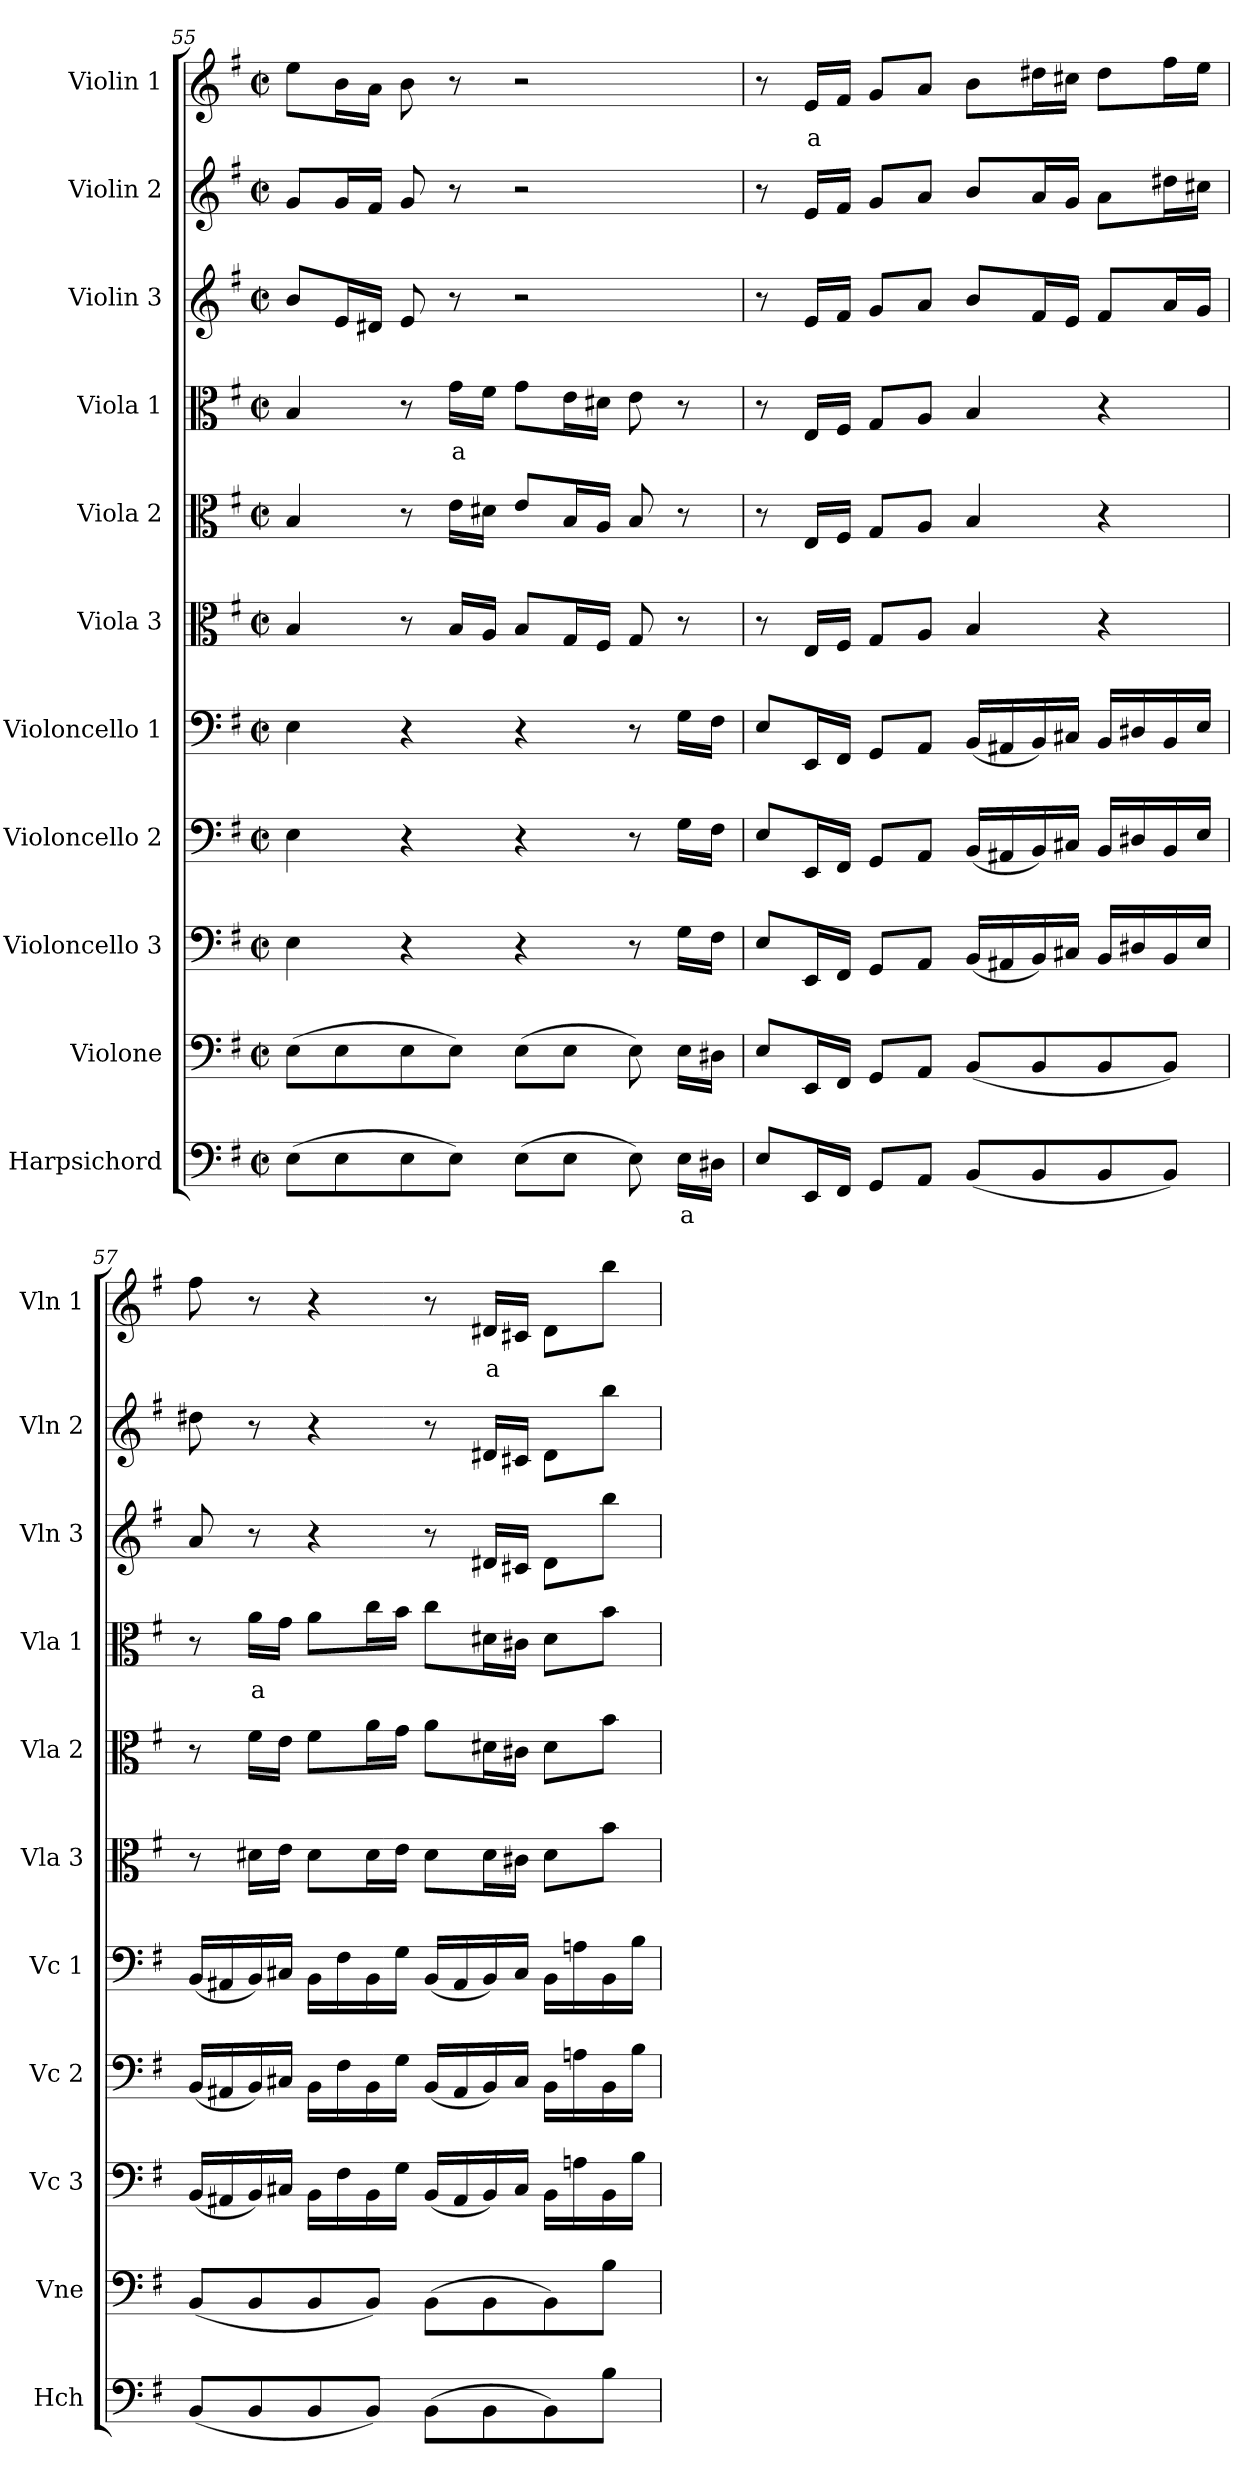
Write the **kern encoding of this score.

**kern	**text	**kern	**kern	**kern	**kern	**kern	**kern	**kern	**text	**kern	**kern	**kern	**text
*part11	*part11	*part10	*part9	*part8	*part7	*part6	*part5	*part4	*part4	*part3	*part2	*part1	*part1
*staff11	*staff11	*staff10	*staff9	*staff8	*staff7	*staff6	*staff5	*staff4	*staff4	*staff3	*staff2	*staff1	*staff1
*I"Harpsichord	*	*I"Violone	*I"Violoncello 3	*I"Violoncello 2	*I"Violoncello 1	*I"Viola 3	*I"Viola 2	*I"Viola 1	*	*I"Violin 3	*I"Violin 2	*I"Violin 1	*
*I'Hch	*	*I'Vne	*I'Vc 3	*I'Vc 2	*I'Vc 1	*I'Vla 3	*I'Vla 2	*I'Vla 1	*	*I'Vln 3	*I'Vln 2	*I'Vln 1	*
!!LO:PB:g=z
*clefF4	*	*clefF4	*clefF4	*clefF4	*clefF4	*clefC3	*clefC3	*clefC3	*	*clefG2	*clefG2	*clefG2	*
*	*	*ITrd7c12	*	*	*	*	*	*	*	*	*	*	*
*k[f#]	*	*k[f#]	*k[f#]	*k[f#]	*k[f#]	*k[f#]	*k[f#]	*k[f#]	*	*k[f#]	*k[f#]	*k[f#]	*
*M4/4	*	*M4/4	*M4/4	*M4/4	*M4/4	*M4/4	*M4/4	*M4/4	*	*M4/4	*M4/4	*M4/4	*
*met(c|)	*	*met(c|)	*met(c|)	*met(c|)	*met(c|)	*met(c|)	*met(c|)	*met(c|)	*	*met(c|)	*met(c|)	*met(c|)	*
=55	=55	=55	=55	=55	=55	=55	=55	=55	=55	=55	=55	=55	=55
(8E\L	.	(8EE\L	4E\	4E\	4E\	4B/	4B/	4B/	.	8b/L	8g/L	8ee\L	.
8E\	.	8EE\	.	.	.	.	.	.	.	16e/L	16g/L	16b\L	.
.	.	.	.	.	.	.	.	.	.	16d#X/JJ	16f#/JJ	16a\JJ	.
8E\	.	8EE\	4r	4r	4r	8r	8r	8r	.	8e/	8g/	8b\	.
!	!	!	!	!	!	!	!	!	!LO:LY:b:color=#FF0000	!	!	!	!
8E\J)	.	8EE\J)	.	.	.	16B/LL	16e\LL	16g\LL	a	8r	8r	8r	.
.	.	.	.	.	.	16A/JJ	16d#X\JJ	16f#\JJ	.	.	.	.	.
(8E\L	.	(8EE\L	4r	4r	4r	8B/L	8e/L	8g\L	.	2r	2r	2r	.
8E\J	.	8EE\J	.	.	.	16G/L	16B/L	16e\L	.	.	.	.	.
.	.	.	.	.	.	16F#/JJ	16A/JJ	16d#X\JJ	.	.	.	.	.
8E\)	.	8EE\)	8r	8r	8r	8G/	8B/	8e\	.	.	.	.	.
!	!LO:LY:b:color=#FF0000	!	!	!	!	!	!	!	!	!	!	!	!
16E\LL	a	16EE\LL	16G\LL	16G\LL	16G\LL	8r	8r	8r	.	.	.	.	.
16D#X\JJ	.	16DD#X\JJ	16F#\JJ	16F#\JJ	16F#\JJ	.	.	.	.	.	.	.	.
=56	=56	=56	=56	=56	=56	=56	=56	=56	=56	=56	=56	=56	=56
8E/L	.	8EE/L	8E/L	8E/L	8E/L	8r	8r	8r	.	8r	8r	8r	.
!	!	!	!	!	!	!	!	!	!	!	!	!	!LO:LY:b:color=#FF0000
16EE/L	.	16EEE/L	16EE/L	16EE/L	16EE/L	16E/LL	16E/LL	16E/LL	.	16e/LL	16e/LL	16e/LL	a
16FF#/JJ	.	16FFF#/JJ	16FF#/JJ	16FF#/JJ	16FF#/JJ	16F#/JJ	16F#/JJ	16F#/JJ	.	16f#/JJ	16f#/JJ	16f#/JJ	.
8GG/L	.	8GGG/L	8GG/L	8GG/L	8GG/L	8G/L	8G/L	8G/L	.	8g/L	8g/L	8g/L	.
8AA/J	.	8AAA/J	8AA/J	8AA/J	8AA/J	8A/J	8A/J	8A/J	.	8a/J	8a/J	8a/J	.
(8BB/L	.	(8BBB/L	(16BB/LL	(16BB/LL	(16BB/LL	4B/	4B/	4B/	.	8b/L	8b/L	8b\L	.
.	.	.	16AA#X/	16AA#X/	16AA#X/	.	.	.	.	.	.	.	.
8BB/	.	8BBB/	16BB/)	16BB/)	16BB/)	.	.	.	.	16f#/L	16a/L	16dd#X\L	.
.	.	.	16C#X/JJ	16C#X/JJ	16C#X/JJ	.	.	.	.	16e/JJ	16g/JJ	16cc#X\JJ	.
8BB/	.	8BBB/	16BB/LL	16BB/LL	16BB/LL	4r	4r	4r	.	8f#/L	8a\L	8dd#\L	.
.	.	.	16D#X/	16D#X/	16D#X/	.	.	.	.	.	.	.	.
8BB/J)	.	8BBB/J)	16BB/	16BB/	16BB/	.	.	.	.	16a/L	16dd#X\L	16ff#\L	.
.	.	.	16E/JJ	16E/JJ	16E/JJ	.	.	.	.	16g/JJ	16cc#X\JJ	16ee\JJ	.
=57	=57	=57	=57	=57	=57	=57	=57	=57	=57	=57	=57	=57	=57
(8BB/L	.	(8BBB/L	(16BB/LL	(16BB/LL	(16BB/LL	8r	8r	8r	.	8a/	8dd#X\	8ff#\	.
.	.	.	16AA#X/	16AA#X/	16AA#X/	.	.	.	.	.	.	.	.
!	!	!	!	!	!	!	!	!	!LO:LY:b:color=#FF0000	!	!	!	!
8BB/	.	8BBB/	16BB/)	16BB/)	16BB/)	16d#X\LL	16f#\LL	16a\LL	a	8r	8r	8r	.
.	.	.	16C#X/JJ	16C#X/JJ	16C#X/JJ	16e\JJ	16e\JJ	16g\JJ	.	.	.	.	.
8BB/	.	8BBB/	16BB\LL	16BB\LL	16BB\LL	8d#\L	8f#\L	8a\L	.	4r	4r	4r	.
.	.	.	16F#\	16F#\	16F#\	.	.	.	.	.	.	.	.
8BB/J)	.	8BBB/J)	16BB\	16BB\	16BB\	16d#\L	16a\L	16cc\L	.	.	.	.	.
.	.	.	16G\JJ	16G\JJ	16G\JJ	16e\JJ	16g\JJ	16b\JJ	.	.	.	.	.
(8BB\L	.	(8BBB\L	(16BB/LL	(16BB/LL	(16BB/LL	8d#\L	8a\L	8cc\L	.	8r	8r	8r	.
.	.	.	16AA#/	16AA#/	16AA#/	.	.	.	.	.	.	.	.
!	!	!	!	!	!	!	!	!	!	!	!	!	!LO:LY:b:color=#FF0000
8BB\	.	8BBB\	16BB/)	16BB/)	16BB/)	16d#\L	16d#X\L	16d#X\L	.	16d#X/LL	16d#X/LL	16d#X/LL	a
.	.	.	16C#/JJ	16C#/JJ	16C#/JJ	16c#X\JJ	16c#X\JJ	16c#X\JJ	.	16c#X/JJ	16c#X/JJ	16c#X/JJ	.
8BB\)	.	8BBB\)	16BB\LL	16BB\LL	16BB\LL	8d#\L	8d#\L	8d#\L	.	8d#\L	8d#\L	8d#\L	.
.	.	.	16An\	16An\	16An\	.	.	.	.	.	.	.	.
8B\J	.	8BB\J	16BB\	16BB\	16BB\	8b\J	8b\J	8b\J	.	8bb\J	8bb\J	8bb\J	.
.	.	.	16B\JJ	16B\JJ	16B\JJ	.	.	.	.	.	.	.	.
=	=	=	=	=	=	=	=	=	=	=	=	=	=
*-	*-	*-	*-	*-	*-	*-	*-	*-	*-	*-	*-	*-	*-
